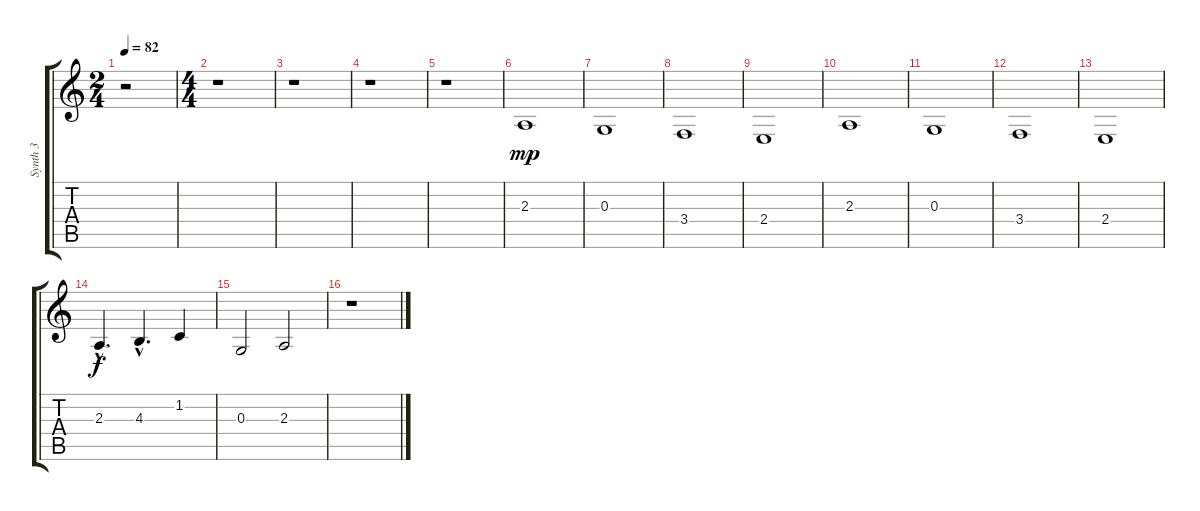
\track ("Synth 3" "Synth 3") {instrument choiraahs}
\staff {score tabs}
\tuning (E4 B3 G3 D3 A2 E2) {hide}
\ts (2 4)
\tempo 82
\clef g2
\ks c
r.2{dy mp instrument choiraahs} |
\ts (4 4)
r.1 |
r.1 |
r.1 |
r.1 |
2.3.1 |
0.3.1 |
3.4.1 |
2.4.1 |
2.3.1 |
0.3.1 |
3.4.1 |
2.4.1 |
2.3{hac}.4{d dy f} 4.3{hac}.4{d} 1.2.4 |
0.3.2 2.3.2 |
r.1
